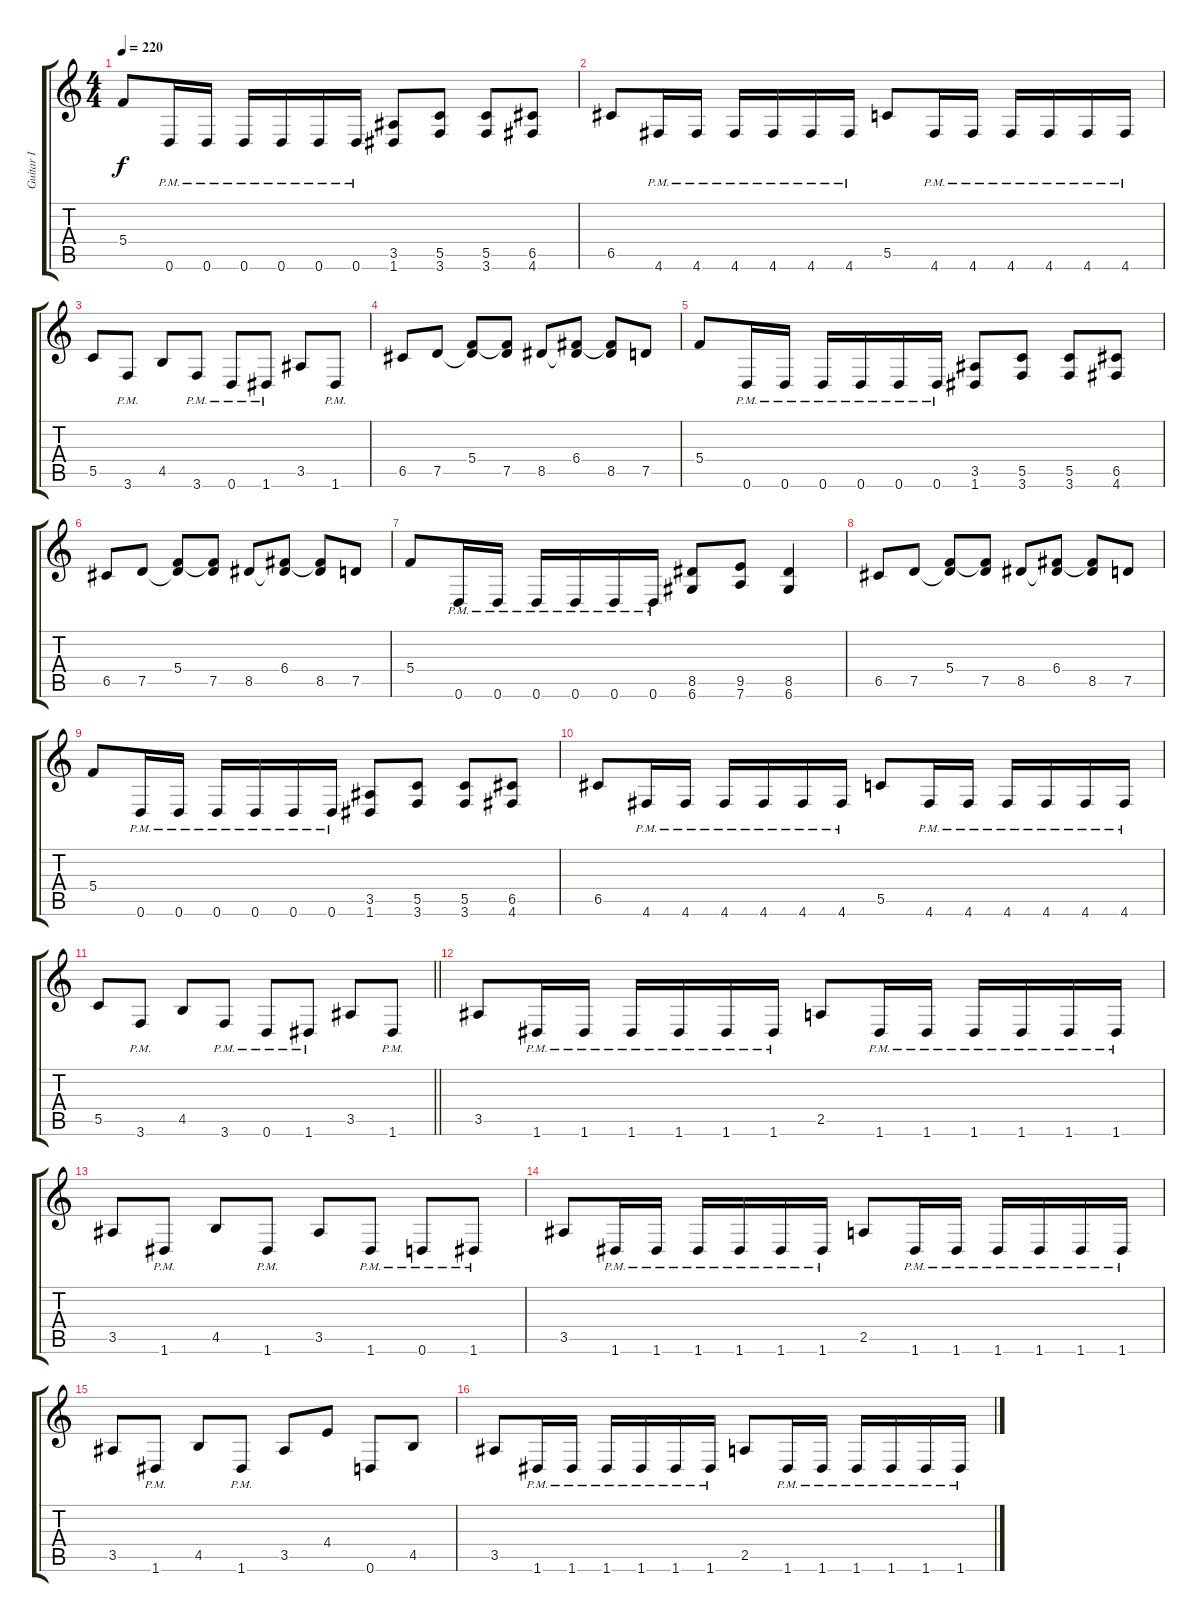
\track ("Guitar I" "Guitar I") {instrument distortionguitar}
\staff {score tabs}
\tuning (D4 A3 F3 C3 G2 D2) {hide}
\ts (4 4)
\tempo 220
\clef g2
\ks c
5.4.8{dy f} 0.6{pm}.16 0.6{pm}.16 0.6{pm}.16 0.6{pm}.16 0.6{pm}.16 0.6{pm}.16 (3.5 1.6).8 (5.5 3.6).8 (5.5 3.6).8 (6.5 4.6).8 |
6.5.8 4.6{pm}.16 4.6{pm}.16 4.6{pm}.16 4.6{pm}.16 4.6{pm}.16 4.6{pm}.16 5.5.8 4.6{pm}.16 4.6{pm}.16 4.6{pm}.16 4.6{pm}.16 4.6{pm}.16 4.6{pm}.16 |
5.5.8 3.6{pm}.8 4.5.8 3.6{pm}.8 0.6{pm}.8 1.6{pm}.8 3.5.8 1.6{pm}.8 |
6.5.8 7.5.8 (5.4 7.5{t}).8 (5.4{t} 7.5).8 8.5.8 (6.4 8.5{t}).8 (6.4{t} 8.5).8 7.5.8 |
5.4.8 0.6{pm}.16 0.6{pm}.16 0.6{pm}.16 0.6{pm}.16 0.6{pm}.16 0.6{pm}.16 (3.5 1.6).8 (5.5 3.6).8 (5.5 3.6).8 (6.5 4.6).8 |
6.5.8 7.5.8 (5.4 7.5{t}).8 (5.4{t} 7.5).8 8.5.8 (6.4 8.5{t}).8 (6.4{t} 8.5).8 7.5.8 |
5.4.8 0.6{pm}.16 0.6{pm}.16 0.6{pm}.16 0.6{pm}.16 0.6{pm}.16 0.6{pm}.16 (8.5 6.6).8 (9.5 7.6).8 (8.5 6.6).4 |
6.5.8 7.5.8 (5.4 7.5{t}).8 (5.4{t} 7.5).8 8.5.8 (6.4 8.5{t}).8 (6.4{t} 8.5).8 7.5.8 |
5.4.8 0.6{pm}.16 0.6{pm}.16 0.6{pm}.16 0.6{pm}.16 0.6{pm}.16 0.6{pm}.16 (3.5 1.6).8 (5.5 3.6).8 (5.5 3.6).8 (6.5 4.6).8 |
6.5.8 4.6{pm}.16 4.6{pm}.16 4.6{pm}.16 4.6{pm}.16 4.6{pm}.16 4.6{pm}.16 5.5.8 4.6{pm}.16 4.6{pm}.16 4.6{pm}.16 4.6{pm}.16 4.6{pm}.16 4.6{pm}.16 |
\barLineRight lightlight
5.5.8 3.6{pm}.8 4.5.8 3.6{pm}.8 0.6{pm}.8 1.6{pm}.8 3.5.8 1.6{pm}.8 |
\section ("" "")
3.5.8 1.6{pm}.16 1.6{pm}.16 1.6{pm}.16 1.6{pm}.16 1.6{pm}.16 1.6{pm}.16 2.5.8 1.6{pm}.16 1.6{pm}.16 1.6{pm}.16 1.6{pm}.16 1.6{pm}.16 1.6{pm}.16 |
3.5.8 1.6{pm}.8 4.5.8 1.6{pm}.8 3.5.8 1.6{pm}.8 0.6{pm}.8 1.6{pm}.8 |
3.5.8 1.6{pm}.16 1.6{pm}.16 1.6{pm}.16 1.6{pm}.16 1.6{pm}.16 1.6{pm}.16 2.5.8 1.6{pm}.16 1.6{pm}.16 1.6{pm}.16 1.6{pm}.16 1.6{pm}.16 1.6{pm}.16 |
3.5.8 1.6{pm}.8 4.5.8 1.6{pm}.8 3.5.8 4.4.8 0.6.8 4.5.8 |
3.5.8 1.6{pm}.16 1.6{pm}.16 1.6{pm}.16 1.6{pm}.16 1.6{pm}.16 1.6{pm}.16 2.5.8 1.6{pm}.16 1.6{pm}.16 1.6{pm}.16 1.6{pm}.16 1.6{pm}.16 1.6{pm}.16
